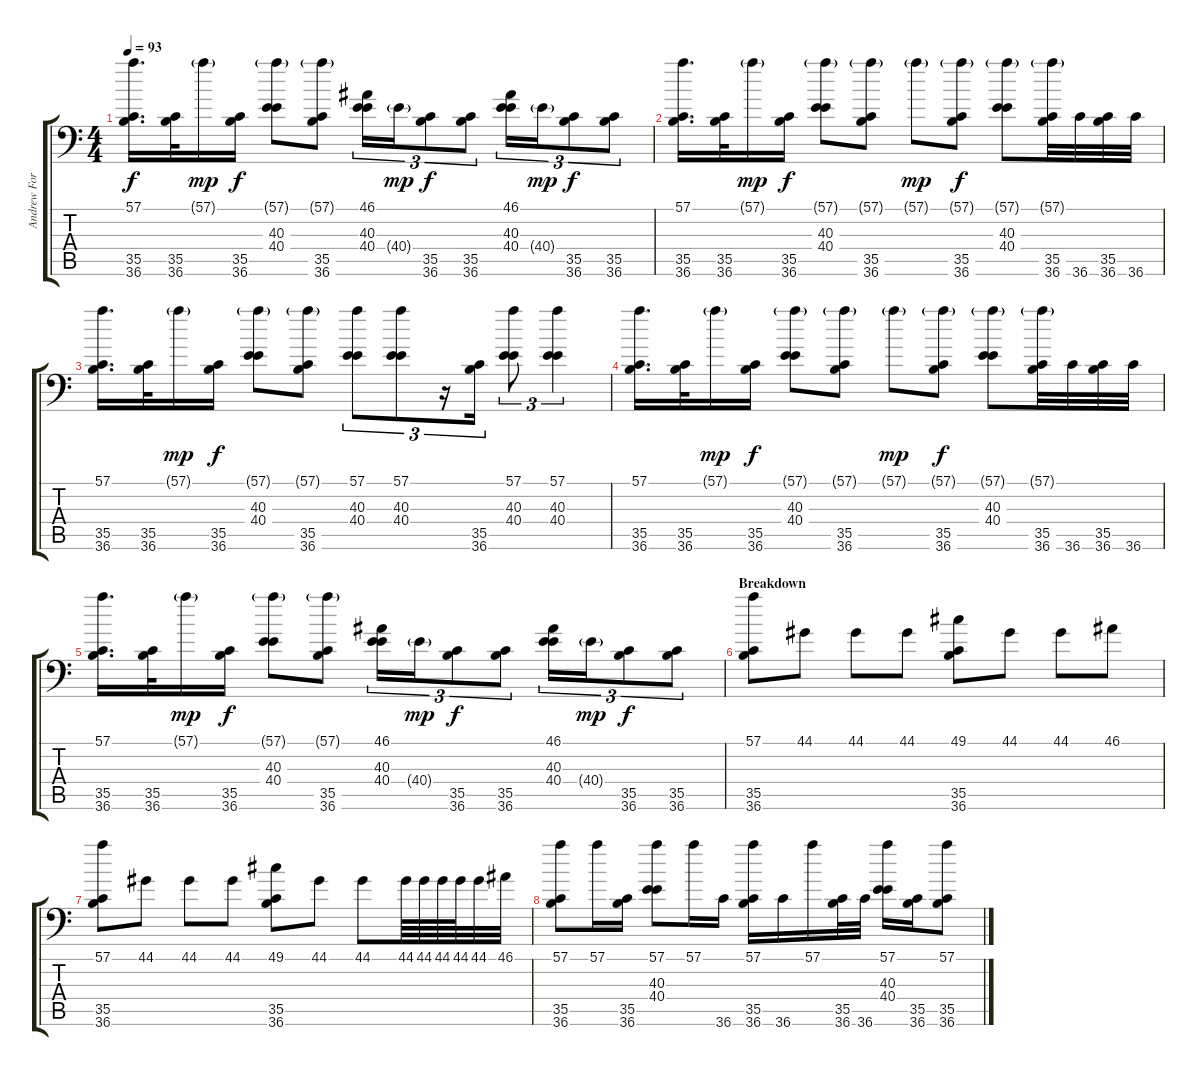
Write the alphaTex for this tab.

\track ("Andrew Forsman" "Andrew For") {instrument acousticgrandpiano}
\staff {score tabs}
\tuning (C-1 C-1 C-1 C-1 C-1 C-1) {hide}
\ts (4 4)
\tempo 93
\clef f4
\ks c
(57.1 35.5 36.6).16{d dy f} (35.5 36.6).32 57.1{g}.16{dy mp} (35.5 36.6).16{dy f} (57.1{g} 40.3 40.4).8 (57.1{g} 35.5 36.6).8 (46.1 40.3 40.4).16{tu (3 2)} 40.4{g}.16{tu (3 2) dy mp} (35.5 36.6).8{tu (3 2) dy f} (35.5 36.6).8{tu (3 2)} (46.1 40.3 40.4).16{tu (3 2)} 40.4{g}.16{tu (3 2) dy mp} (35.5 36.6).8{tu (3 2) dy f} (35.5 36.6).8{tu (3 2)} |
(57.1 35.5 36.6).16{d} (35.5 36.6).32 57.1{g}.16{dy mp} (35.5 36.6).16{dy f} (57.1{g} 40.3 40.4).8 (57.1{g} 35.5 36.6).8 57.1{g}.8{dy mp} (57.1{g} 35.5 36.6).8{dy f} (57.1{g} 40.3 40.4).8 (57.1{g} 35.5 36.6).32 36.6.32 (35.5 36.6).32 36.6.32 |
(57.1 35.5 36.6).16{d} (35.5 36.6).32 57.1{g}.16{dy mp} (35.5 36.6).16{dy f} (57.1{g} 40.3 40.4).8 (57.1{g} 35.5 36.6).8 (57.1 40.3 40.4).8{tu (3 2)} (57.1 40.3 40.4).8{tu (3 2)} r.16{tu (3 2)} (35.5 36.6).16{tu (3 2)} (57.1 40.3 40.4).8{tu (3 2)} (57.1 40.3 40.4).4{tu (3 2)} |
(57.1 35.5 36.6).16{d} (35.5 36.6).32 57.1{g}.16{dy mp} (35.5 36.6).16{dy f} (57.1{g} 40.3 40.4).8 (57.1{g} 35.5 36.6).8 57.1{g}.8{dy mp} (57.1{g} 35.5 36.6).8{dy f} (57.1{g} 40.3 40.4).8 (57.1{g} 35.5 36.6).32 36.6.32 (35.5 36.6).32 36.6.32 |
(57.1 35.5 36.6).16{d} (35.5 36.6).32 57.1{g}.16{dy mp} (35.5 36.6).16{dy f} (57.1{g} 40.3 40.4).8 (57.1{g} 35.5 36.6).8 (46.1 40.3 40.4).16{tu (3 2)} 40.4{g}.16{tu (3 2) dy mp} (35.5 36.6).8{tu (3 2) dy f} (35.5 36.6).8{tu (3 2)} (46.1 40.3 40.4).16{tu (3 2)} 40.4{g}.16{tu (3 2) dy mp} (35.5 36.6).8{tu (3 2) dy f} (35.5 36.6).8{tu (3 2)} |
\section ("" "Breakdown")
(57.1 35.5 36.6).8 44.1.8 44.1.8 44.1.8 (49.1 35.5 36.6).8 44.1.8 44.1.8 46.1.8 |
(57.1 35.5 36.6).8 44.1.8 44.1.8 44.1.8 (49.1 35.5 36.6).8 44.1.8 44.1.8 44.1.64 44.1.64 44.1.64 44.1.64 44.1.32 46.1.32 |
(57.1 35.5 36.6).8 57.1.16 (35.5 36.6).16 (57.1 40.3 40.4).8 57.1.16 36.6.16 (57.1 35.5 36.6).16 36.6.16 57.1.16 (35.5 36.6).32 36.6.32 (57.1 40.3 40.4).16 (35.5 36.6).16 (57.1 35.5 36.6).8
